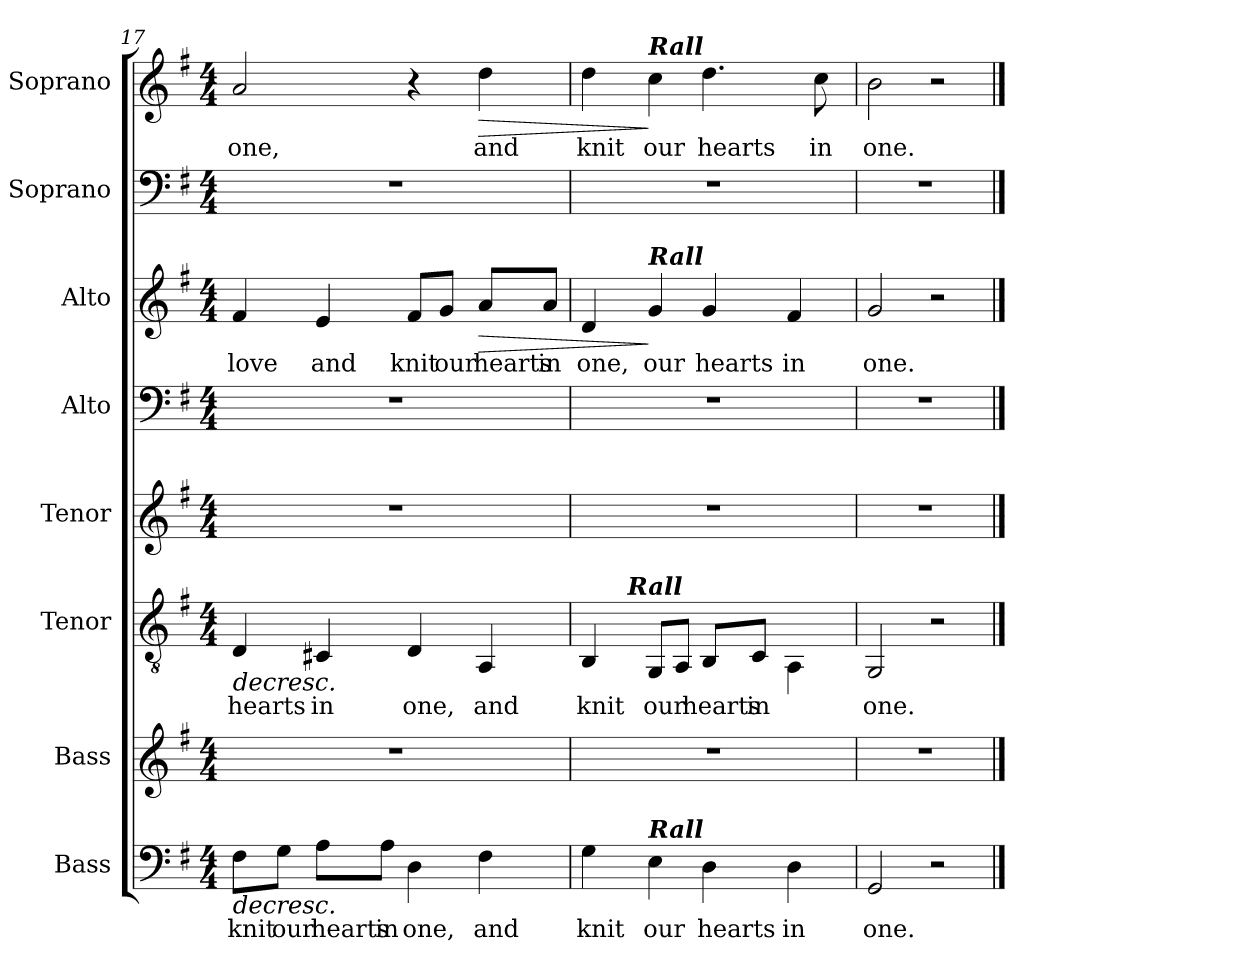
**kern	**text	**dynam	**kern	**dynam	**kern	**text	**dynam	**kern	**dynam	**kern	**kern	**text	**dynam	**kern	**kern	**text	**dynam
*part8	*part8	*part8	*part7	*part7	*part6	*part6	*part6	*part5	*part5	*part4	*part3	*part3	*part3	*part2	*part1	*part1	*part1
*staff8	*staff8	*staff8	*staff7	*staff7	*staff6	*staff6	*staff6	*staff5	*staff5	*staff4	*staff3	*staff3	*staff3	*staff2	*staff1	*staff1	*staff1
*I"Bass	*	*	*I"Bass	*	*I"Tenor	*	*	*I"Tenor	*	*I"Alto	*I"Alto	*	*	*I"Soprano	*I"Soprano	*	*
*I'bass	*	*	*I'bass	*	*I'tenor	*	*	*I'tenor	*	*I'alto	*I'alto	*	*	*I'soprano	*I'soprano	*	*
!!LO:LB:g=z
*clefF4	*	*	*clefG2	*	*clefGv2	*	*	*clefG2	*	*clefF4	*clefG2	*	*	*clefF4	*clefG2	*	*
*k[f#]	*	*	*k[f#]	*	*k[f#]	*	*	*k[f#]	*	*k[f#]	*k[f#]	*	*	*k[f#]	*k[f#]	*	*
*G:	*	*	*G:	*	*G:	*	*	*G:	*	*G:	*G:	*	*	*G:	*G:	*	*
*M4/4	*	*	*M4/4	*	*M4/4	*	*	*M4/4	*	*M4/4	*M4/4	*	*	*M4/4	*M4/4	*	*
=17	=17	=17	=17	=17	=17	=17	=17	=17	=17	=17	=17	=17	=17	=17	=17	=17	=17
!	!LO:LY:b:color=#000000	!LO:HP:b	!	!	!	!	!	!	!	!	!	!	!	!	!	!	!
!	!	!	!	!	!	!LO:LY:b:color=#000000	!LO:HP:b	!	!	!	!	!	!	!	!	!	!
!	!	!	!	!	!	!	!	!	!	!	!	!LO:LY:b:color=#000000	!	!	!	!	!
!	!	!	!	!	!	!	!	!	!	!	!	!	!	!	!	!LO:LY:b:color=#000000	!
8F#i\L	knit	>	1r	.	4Di/	hearts	>	1r	.	1r	4f#i/	love	.	1r	2ai/	one,	.
!	!LO:LY:b:color=#000000	!	!	!	!	!	!	!	!	!	!	!	!	!	!	!	!
8Gi\J	our	.	.	.	.	.	.	.	.	.	.	.	.	.	.	.	.
!	!LO:LY:b:color=#000000	!	!	!	!	!	!	!	!	!	!	!	!	!	!	!	!
!	!	!	!	!	!	!LO:LY:b:color=#000000	!	!	!	!	!	!	!	!	!	!	!
!	!	!	!	!	!	!	!	!	!	!	!	!LO:LY:b:color=#000000	!	!	!	!	!
8Ai\L	hearts	.	.	.	4C#Xi/	in	.	.	.	.	4ei/	and	.	.	.	.	.
!	!LO:LY:b:color=#000000	!	!	!	!	!	!	!	!	!	!	!	!	!	!	!	!
8Ai\J	in	.	.	.	.	.	.	.	.	.	.	.	.	.	.	.	.
!	!LO:LY:b:color=#000000	!	!	!	!	!	!	!	!	!	!	!	!	!	!	!	!
!	!	!	!	!	!	!LO:LY:b:color=#000000	!	!	!	!	!	!	!	!	!	!	!
!	!	!	!	!	!	!	!	!	!	!	!	!LO:LY:b:color=#000000	!	!	!	!	!
4Di\	one,	.	.	.	4Di/	one,	.	.	.	.	8f#i/L	knit	.	.	4r	.	.
!	!	!	!	!	!	!	!	!	!	!	!	!LO:LY:b:color=#000000	!	!	!	!	!
.	.	.	.	.	.	.	.	.	.	.	8gi/J	our	.	.	.	.	.
!	!LO:LY:b:color=#000000	!	!	!	!	!	!	!	!	!	!	!	!	!	!	!	!
!	!	!	!	!	!	!LO:LY:b:color=#000000	!	!	!	!	!	!	!	!	!	!	!
!	!	!	!	!	!	!	!	!	!	!	!	!LO:LY:b:color=#000000	!LO:HP:b	!	!	!	!
!	!	!	!	!	!	!	!	!	!	!	!	!	!	!	!	!LO:LY:b:color=#000000	!LO:HP:b
4F#i\	and	.	.	.	4AAi/	and	.	.	.	.	8ai/L	hearts	>	.	4ddi\	and	>
!	!	!	!	!	!	!	!	!	!	!	!	!LO:LY:b:color=#000000	!	!	!	!	!
.	.	.	.	.	.	.	.	.	.	.	8ai/J	in	.	.	.	.	.
=18	=18	=18	=18	=18	=18	=18	=18	=18	=18	=18	=18	=18	=18	=18	=18	=18	=18
!	!LO:LY:b:color=#000000	!	!	!	!	!	!	!	!	!	!	!	!	!	!	!	!
!	!	!	!	!	!	!LO:LY:b:color=#000000	!	!	!	!	!	!	!	!	!	!	!
!	!	!	!	!	!	!	!	!	!	!	!	!LO:LY:b:color=#000000	!	!	!	!	!
!	!	!	!	!	!	!	!	!	!	!	!	!	!	!	!	!LO:LY:b:color=#000000	!
*	*	*	*	*	*^	*	*	*	*	*	*	*	*	*	*	*	*
4Gi\	knit	.	1r	.	4BBi/	8ryy	knit	.	1r	.	1r	4di/	one,	.	1r	4ddi\	knit	.
.	.	.	.	.	.	32ryy	.	.	.	.	.	.	.	.	.	.	.	.
.	.	.	.	.	.	128..ryy	.	.	.	.	.	.	.	.	.	.	.	.
!	!	!	!	!	!	!LO:TX:a:Bi:t=Rall	!	!	!	!	!	!	!	!	!	!	!	!
.	.	.	.	.	.	2ryy	.	.	.	.	.	.	.	.	.	.	.	.
!	!LO:LY:b:color=#000000	!	!	!	!	!	!	!	!	!	!	!	!	!	!	!	!	!
!	!	!	!	!	!	!	!LO:LY:b:color=#000000	!	!	!	!	!	!	!	!	!	!	!
!	!	!	!	!	!	!	!	!	!	!	!	!	!LO:LY:b:color=#000000	!	!	!	!	!
!	!	!	!	!	!	!	!	!	!	!	!	!	!	!	!	!LO:TX:a:Bi:t=Rall	!	!
!	!	!	!	!	!	!	!	!	!	!	!	!LO:TX:a:Bi:t=Rall	!	!	!	!	!	!
!LO:TX:a:Bi:t=Rall	!	!	!	!	!	!	!	!	!	!	!	!	!	!	!	!	!	!
!	!	!	!	!	!	!	!	!	!	!	!	!	!	!	!	!	!LO:LY:b:color=#000000	!
4Ei\	our	.	.	.	8GGi/L	.	our	.	.	.	.	4gi/	our	]	.	4cci\	our	]
.	.	.	.	.	8AAi/J	.	.	.	.	.	.	.	.	.	.	.	.	.
!	!LO:LY:b:color=#000000	!	!	!	!	!	!	!	!	!	!	!	!	!	!	!	!	!
!	!	!	!	!	!	!	!LO:LY:b:color=#000000	!	!	!	!	!	!	!	!	!	!	!
!	!	!	!	!	!	!	!	!	!	!	!	!	!LO:LY:b:color=#000000	!	!	!	!	!
!	!	!	!	!	!	!	!	!	!	!	!	!	!	!	!	!	!LO:LY:b:color=#000000	!
4Di\	hearts	.	.	.	8BBi/L	.	hearts	.	.	.	.	4gi/	hearts	.	.	4.ddi\	hearts	.
!	!	!	!	!	!	!	!LO:LY:b:color=#000000	!	!	!	!	!	!	!	!	!	!	!
.	.	.	.	.	8Ci/J	.	in	.	.	.	.	.	.	.	.	.	.	.
.	.	.	.	.	.	4ryy	.	.	.	.	.	.	.	.	.	.	.	.
!	!LO:LY:b:color=#000000	!	!	!	!	!	!	!	!	!	!	!	!	!	!	!	!	!
!	!	!	!	!	!	!	!	!	!	!	!	!	!LO:LY:b:color=#000000	!	!	!	!	!
4Di\	in	.	.	.	4AAi\	.	.	.	.	.	.	4f#i/	in	.	.	.	.	.
!	!	!	!	!	!	!	!	!	!	!	!	!	!	!	!	!	!LO:LY:b:color=#000000	!
.	.	.	.	.	.	.	.	.	.	.	.	.	.	.	.	8cci\	in	.
.	.	.	.	.	.	16ryy	.	.	.	.	.	.	.	.	.	.	.	.
.	.	.	.	.	.	64ryy	.	.	.	.	.	.	.	.	.	.	.	.
.	.	.	.	.	.	512ryy	.	.	.	.	.	.	.	.	.	.	.	.
.	.	.	.	]	.	.	.	.	.	]	.	.	.	.	.	.	.	.
*	*	*	*	*	*v	*v	*	*	*	*	*	*	*	*	*	*	*	*
=19	=19	=19	=19	=19	=19	=19	=19	=19	=19	=19	=19	=19	=19	=19	=19	=19	=19
*	*	*	*	*	*^	*	*	*	*	*	*	*	*	*	*	*	*
!	!LO:LY:b:color=#000000	!	!	!	!	!	!	!	!	!	!	!	!	!	!	!	!	!
*	*	*	*	*	*v	*v	*	*	*	*	*	*	*	*	*	*	*	*
*	*	*	*	*	*^	*	*	*	*	*	*	*	*	*	*	*	*
!	!	!	!	!	!	!	!LO:LY:b:color=#000000	!	!	!	!	!	!	!	!	!	!	!
*	*	*	*	*	*v	*v	*	*	*	*	*	*	*	*	*	*	*	*
*	*	*	*	*	*^	*	*	*	*	*	*	*	*	*	*	*	*
!	!	!	!	!	!	!	!	!	!	!	!	!	!LO:LY:b:color=#000000	!	!	!	!	!
*	*	*	*	*	*v	*v	*	*	*	*	*	*	*	*	*	*	*	*
*	*	*	*	*	*^	*	*	*	*	*	*	*	*	*	*	*	*
!	!	!	!	!	!	!	!	!	!	!	!	!	!	!	!	!	!LO:LY:b:color=#000000	!
*	*	*	*	*	*v	*v	*	*	*	*	*	*	*	*	*	*	*	*
2GGi/	one.	.	1r	.	2GGi/	one.	.	1r	.	1r	2gi/	one.	.	1r	2bi\	one.	.
2r	.	.	.	.	2r	.	.	.	.	.	2r	.	.	.	2r	.	.
==	==	==	==	==	==	==	==	==	==	==	==	==	==	==	==	==	==
*-	*-	*-	*-	*-	*-	*-	*-	*-	*-	*-	*-	*-	*-	*-	*-	*-	*-
